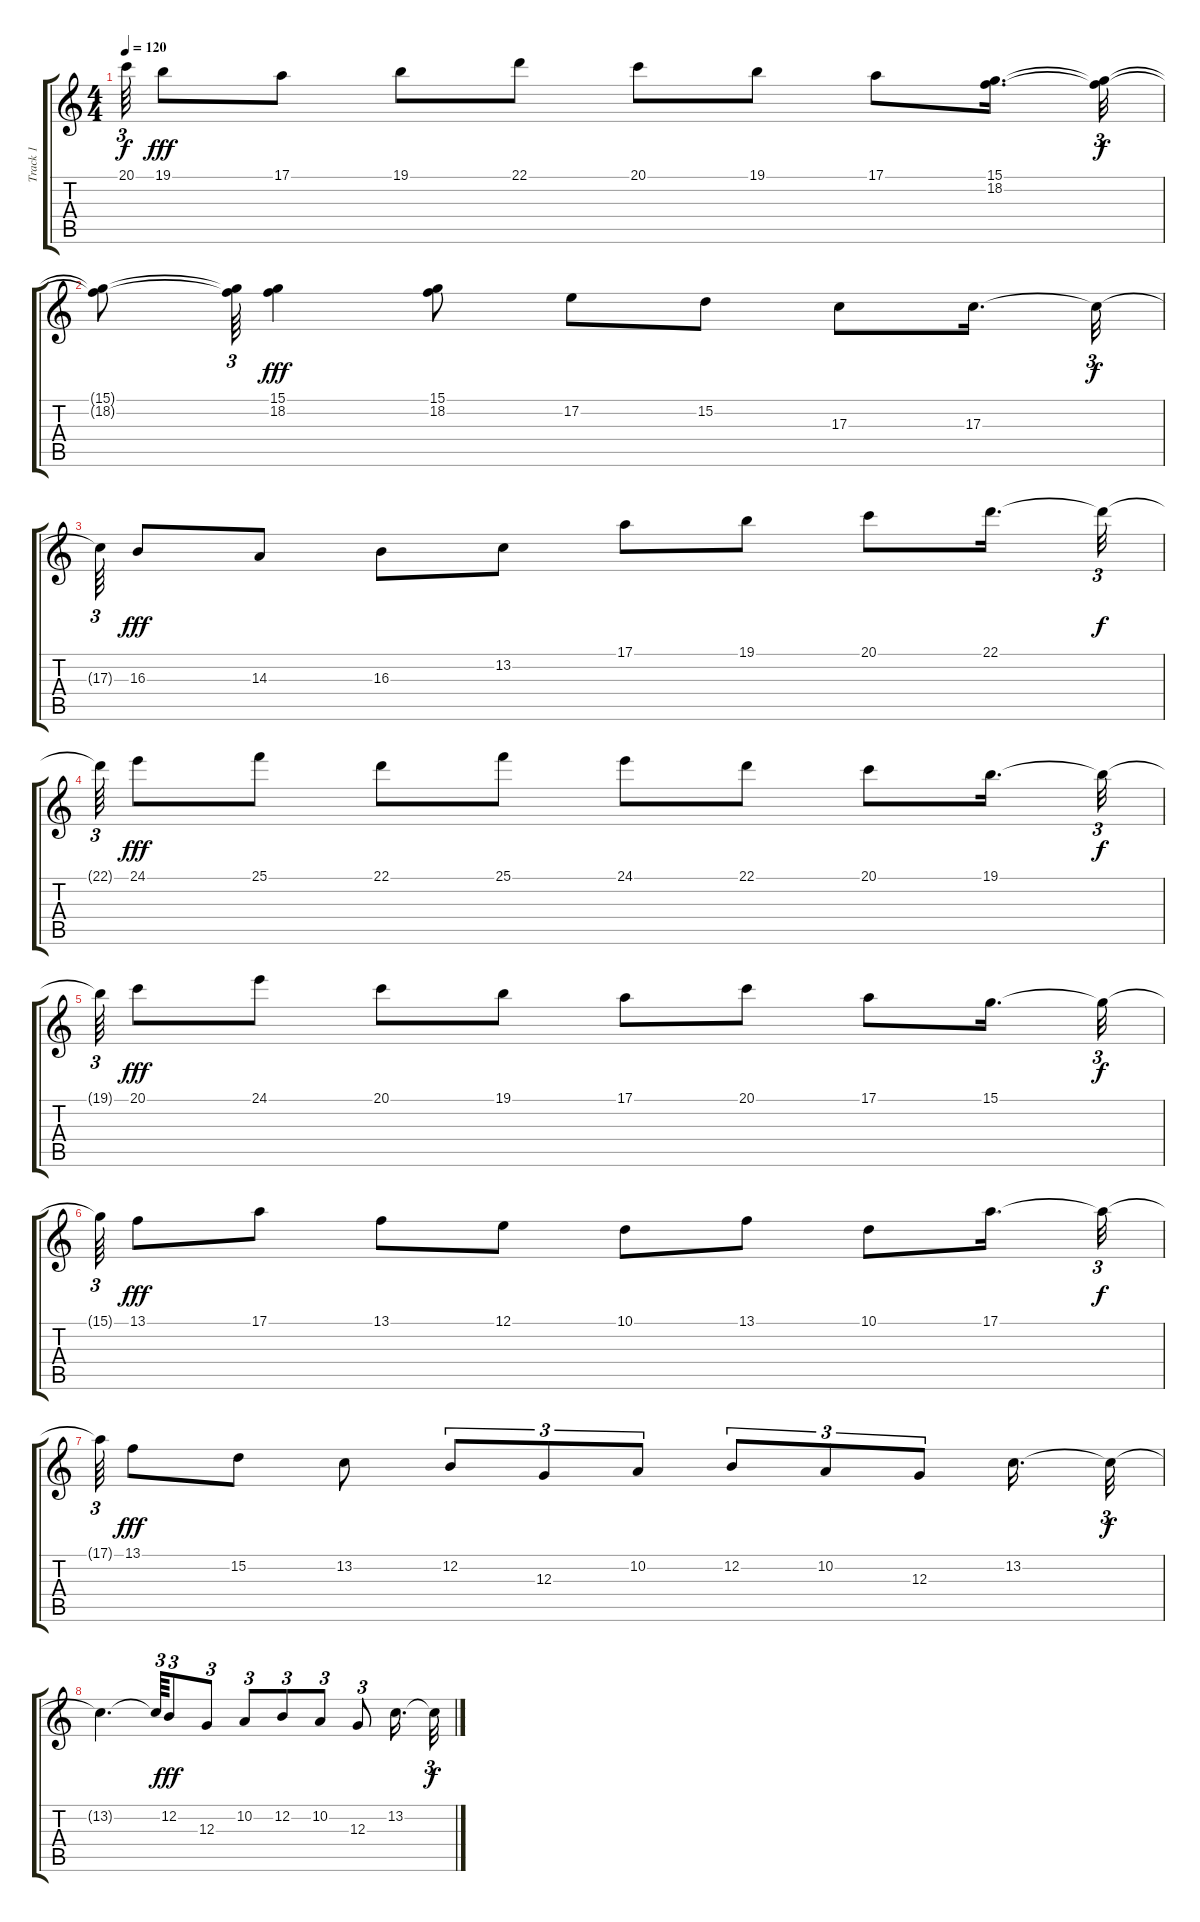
\track ("Track 1" "Track 1") {instrument acousticgrandpiano}
\staff {score tabs}
\tuning (E4 B3 G3 D3 A2 E2) {hide}
\ts (4 4)
\tempo 120
\clef g2
\ks c
20.1{t}.64{tu (3 2) dy f} 19.1.8{dy fff} 17.1.8 19.1.8 22.1.8 20.1.8 19.1.8 17.1.8 (15.1 18.2).16{d} (15.1{t} 18.2{t}).32{tu (3 2) dy f} |
(15.1{t} 18.2{t}).8 (15.1{t} 18.2{t}).64{tu (3 2)} (15.1 18.2).4{dy fff} (15.1 18.2).8 17.2.8 15.2.8 17.3.8 17.3.16{d} 17.3{t}.32{tu (3 2) dy f} |
17.3{t}.64{tu (3 2)} 16.3.8{dy fff} 14.3.8 16.3.8 13.2.8 17.1.8 19.1.8 20.1.8 22.1.16{d} 22.1{t}.32{tu (3 2) dy f} |
22.1{t}.64{tu (3 2)} 24.1.8{dy fff} 25.1.8 22.1.8 25.1.8 24.1.8 22.1.8 20.1.8 19.1.16{d} 19.1{t}.32{tu (3 2) dy f} |
19.1{t}.64{tu (3 2)} 20.1.8{dy fff} 24.1.8 20.1.8 19.1.8 17.1.8 20.1.8 17.1.8 15.1.16{d} 15.1{t}.32{tu (3 2) dy f} |
15.1{t}.64{tu (3 2)} 13.1.8{dy fff} 17.1.8 13.1.8 12.1.8 10.1.8 13.1.8 10.1.8 17.1.16{d} 17.1{t}.32{tu (3 2) dy f} |
17.1{t}.64{tu (3 2)} 13.1.8{dy fff} 15.2.8 13.2.8 12.2.8{tu (3 2)} 12.3.8{tu (3 2)} 10.2.8{tu (3 2)} 12.2.8{tu (3 2)} 10.2.8{tu (3 2)} 12.3.8{tu (3 2)} 13.2.16{d} 13.2{t}.32{tu (3 2) dy f} |
13.2{t}.4{d} 13.2{t}.64{tu (3 2)} 12.2.8{tu (3 2) dy fff} 12.3.8{tu (3 2)} 10.2.8{tu (3 2)} 12.2.8{tu (3 2)} 10.2.8{tu (3 2)} 12.3.8{tu (3 2)} 13.2.16{d} 13.2{t}.32{tu (3 2) dy f}
